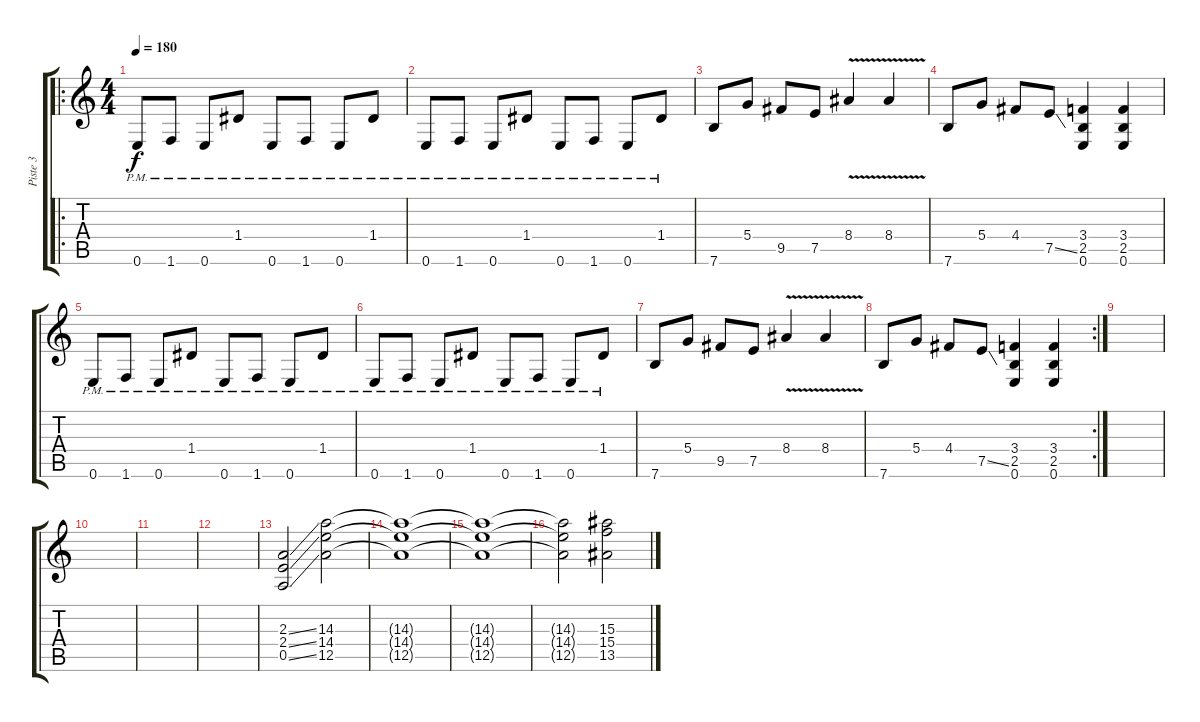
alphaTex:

\track ("Piste 3" "Piste 3") {instrument distortionguitar}
\staff {score tabs}
\tuning (E4 B3 G3 D3 A2 E2) {hide}
\ro
\ts (4 4)
\tempo 180
\clef g2
\ks c
0.6{pm}.8{dy f} 1.6{pm}.8 0.6{pm}.8 1.4{pm}.8 0.6{pm}.8 1.6{pm}.8 0.6{pm}.8 1.4{pm}.8 |
0.6{pm}.8 1.6{pm}.8 0.6{pm}.8 1.4{pm}.8 0.6{pm}.8 1.6{pm}.8 0.6{pm}.8 1.4{pm}.8 |
7.6.8 5.4.8 9.5.8 7.5.8 8.4{v}.4 8.4{v}.4 |
7.6.8 5.4.8 4.4.8 7.5{ss}.8 (3.4 2.5 0.6).4 (3.4 2.5 0.6).4 |
0.6{pm}.8 1.6{pm}.8 0.6{pm}.8 1.4{pm}.8 0.6{pm}.8 1.6{pm}.8 0.6{pm}.8 1.4{pm}.8 |
0.6{pm}.8 1.6{pm}.8 0.6{pm}.8 1.4{pm}.8 0.6{pm}.8 1.6{pm}.8 0.6{pm}.8 1.4{pm}.8 |
7.6.8 5.4.8 9.5.8 7.5.8 8.4{v}.4 8.4{v}.4 |
\rc 2
7.6.8 5.4.8 4.4.8 7.5{ss}.8 (3.4 2.5 0.6).4 (3.4 2.5 0.6).4 |
|
|
|
|
(2.3{ss} 2.4{ss} 0.5{ss}).2 (14.3 14.4 12.5).2 |
(14.3{t} 14.4{t} 12.5{t}).1 |
(14.3{t} 14.4{t} 12.5{t}).1 |
(14.3{t} 14.4{t} 12.5{t}).2 (15.3{ss} 15.4{ss} 13.5{ss}).2
